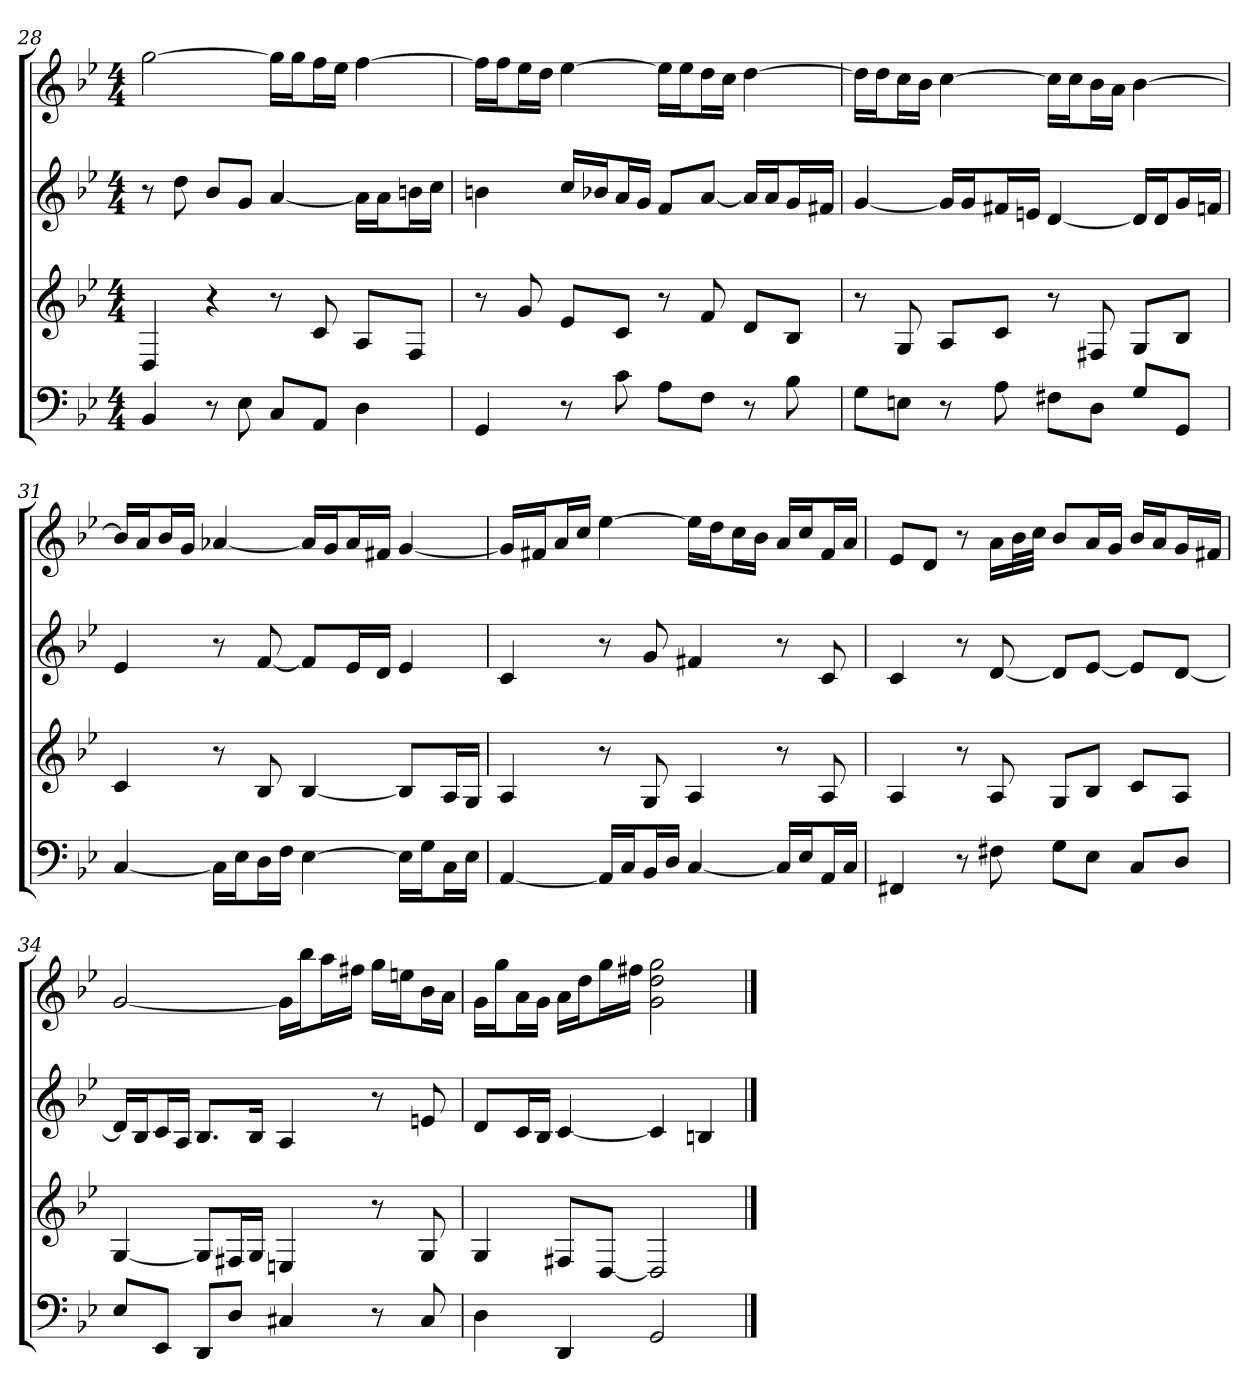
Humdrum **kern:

**kern	**kern	**kern	**kern
*part4	*part3	*part2	*part1
*staff4	*staff3	*staff2	*staff1
*k[b-e-]	*k[b-e-]	*k[b-e-]	*k[b-e-]
*M4/4	*M4/4	*M4/4	*M4/4
=28	=28	=28	=28
4BB-	4D	8r	[2gg
.	.	8dd	.
8r	4r	8b-L	.
8E-	.	8gJ	.
8CL	8r	[4a	16ggLL]
.	.	.	16ggJ
8AAJ	8c	.	16ffL
.	.	.	16ee-JJ
4D	8AL	16aLL]	[4ff
.	.	16aJ	.
.	8FJ	16bnL	.
.	.	16ccJJ	.
=29	=29	=29	=29
4GG	8r	4bn	16ffLL]
.	.	.	16ffJ
.	8g	.	16ee-L
.	.	.	16ddJJ
8r	8e-L	16ccLL	[4ee-
.	.	16b-XJ	.
8c	8cJ	16aL	.
.	.	16gJJ	.
8AL	8r	8fL	16ee-LL]
.	.	.	16ee-J
8FJ	8f	[8aJ	16ddL
.	.	.	16ccJJ
8r	8dL	16aLL]	[4dd
.	.	16aJ	.
8B-	8B-J	16gL	.
.	.	16f#XJJ	.
=30	=30	=30	=30
8GL	8r	[4g	16ddLL]
.	.	.	16ddJ
8EnJ	8G	.	16ccL
.	.	.	16b-JJ
8r	8AL	16gLL]	[4cc
.	.	16gJ	.
8A	8cJ	16f#XL	.
.	.	16enJJ	.
8F#XL	8r	[4d	16ccLL]
.	.	.	16ccJ
8DJ	8F#X	.	16b-L
.	.	.	16aJJ
8GL	8GL	16dLL]	[4b-
.	.	16dJ	.
8GGJ	8B-J	16gL	.
.	.	16fnJJ	.
=31	=31	=31	=31
[4C	4c	4e-	16b-LL]
.	.	.	16aJ
.	.	.	16b-L
.	.	.	16gJJ
16CLL]	8r	8r	[4a-X
16E-J	.	.	.
16DL	8B-	[8f	.
16FJJ	.	.	.
[4E-	[4B-	8fL]	16a-LL]
.	.	.	16gJ
.	.	16e-L	16a-L
.	.	16dJJ	16f#XJJ
16E-LL]	8B-L]	4e-	[4g
16GJ	.	.	.
16CL	16AL	.	.
16E-JJ	16GJJ	.	.
=32	=32	=32	=32
[4AA	4A	4c	16gLL]
.	.	.	16f#XJ
.	.	.	16aL
.	.	.	16ccJJ
16AALL]	8r	8r	[4ee-
16CJ	.	.	.
16BB-L	8G	8g	.
16DJJ	.	.	.
[4C	4A	4f#X	16ee-LL]
.	.	.	16ddJ
.	.	.	16ccL
.	.	.	16b-JJ
16CLL]	8r	8r	16aLL
16E-J	.	.	16ccJ
16AAL	8A	8c	16f#L
16CJJ	.	.	16aJJ
=33	=33	=33	=33
4FF#X	4A	4c	8e-L
.	.	.	8dJ
8r	8r	8r	8r
8F#X	8A	[8d	16aLL
.	.	.	32b-L
.	.	.	32ccJJJ
8GL	8GL	8dL]	8b-L
8E-J	8B-J	[8e-J	16aL
.	.	.	16gJJ
8CL	8cL	8e-L]	16b-LL
.	.	.	16aJ
8DJ	8AJ	[8dJ	16gL
.	.	.	16f#XJJ
=34	=34	=34	=34
8E-L	[4G	16dLL]	[2g
.	.	16B-J	.
8EE-J	.	16cL	.
.	.	16AJJ	.
8DDL	8GL]	8.B-L	.
8DJ	16F#XL	.	.
.	16GJJ	16B-Jk	.
4C#X	4En	4A	16gLL]
.	.	.	16bb-J
.	.	.	16aaL
.	.	.	16ff#XJJ
8r	8r	8r	16ggLL
.	.	.	16eenJ
8C#	8G	8en	16b-L
.	.	.	16aJJ
=35	=35	=35	=35
4D	4G	8dL	16gLL
.	.	.	16ggJ
.	.	16cL	16aL
.	.	16B-JJ	16gJJ
4DD	8F#XL	[4c	16aLL
.	.	.	16ddJ
.	[8DJ	.	16ggL
.	.	.	16ff#XJJ
2GG	2D]	4c]	2g 2dd 2gg
.	.	4Bn	.
==	==	==	==
*-	*-	*-	*-
